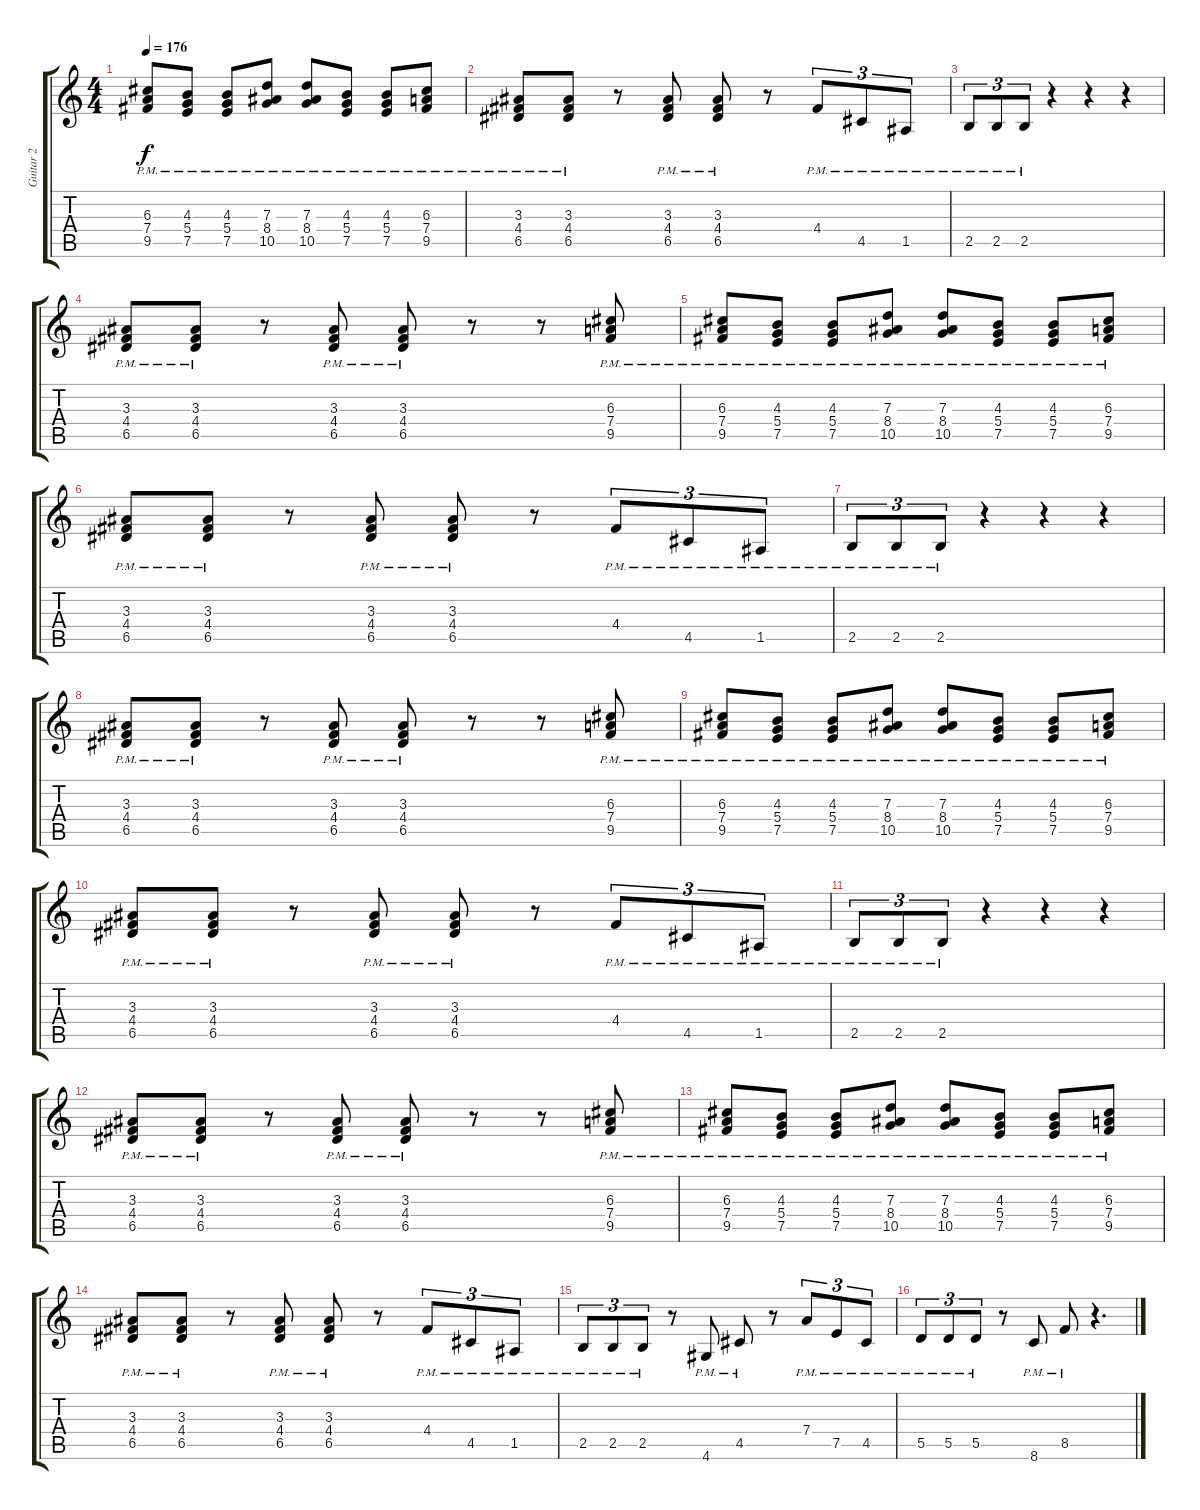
\track ("Guitar 2" "Guitar 2") {instrument distortionguitar}
\staff {score tabs}
\tuning (E4 B3 G3 D3 A2 E2) {hide}
\ts (4 4)
\tempo 176
\clef g2
\ks c
(6.3{pm} 7.4{pm} 9.5{pm}).8{dy f} (4.3{pm} 5.4{pm} 7.5{pm}).8 (4.3{pm} 5.4{pm} 7.5{pm}).8 (7.3{pm} 8.4{pm} 10.5{pm}).8 (7.3{pm} 8.4{pm} 10.5{pm}).8 (4.3{pm} 5.4{pm} 7.5{pm}).8 (4.3{pm} 5.4{pm} 7.5{pm}).8 (6.3{pm} 7.4{pm} 9.5{pm}).8 |
(3.3{pm} 4.4{pm} 6.5{pm}).8 (3.3{pm} 4.4{pm} 6.5{pm}).8 r.8 (3.3{pm} 4.4{pm} 6.5{pm}).8 (3.3{pm} 4.4{pm} 6.5{pm}).8 r.8 4.4{pm}.8{tu (3 2)} 4.5{pm}.8{tu (3 2)} 1.5{pm}.8{tu (3 2)} |
2.5{pm}.8{tu (3 2)} 2.5{pm}.8{tu (3 2)} 2.5{pm}.8{tu (3 2)} r.4 r.4 r.4 |
(3.3{pm} 4.4{pm} 6.5{pm}).8 (3.3{pm} 4.4{pm} 6.5{pm}).8 r.8 (3.3{pm} 4.4{pm} 6.5{pm}).8 (3.3{pm} 4.4{pm} 6.5{pm}).8 r.8 r.8 (6.3{pm} 7.4{pm} 9.5{pm}).8 |
(6.3{pm} 7.4{pm} 9.5{pm}).8 (4.3{pm} 5.4{pm} 7.5{pm}).8 (4.3{pm} 5.4{pm} 7.5{pm}).8 (7.3{pm} 8.4{pm} 10.5{pm}).8 (7.3{pm} 8.4{pm} 10.5{pm}).8 (4.3{pm} 5.4{pm} 7.5{pm}).8 (4.3{pm} 5.4{pm} 7.5{pm}).8 (6.3{pm} 7.4{pm} 9.5{pm}).8 |
(3.3{pm} 4.4{pm} 6.5{pm}).8 (3.3{pm} 4.4{pm} 6.5{pm}).8 r.8 (3.3{pm} 4.4{pm} 6.5{pm}).8 (3.3{pm} 4.4{pm} 6.5{pm}).8 r.8 4.4{pm}.8{tu (3 2)} 4.5{pm}.8{tu (3 2)} 1.5{pm}.8{tu (3 2)} |
2.5{pm}.8{tu (3 2)} 2.5{pm}.8{tu (3 2)} 2.5{pm}.8{tu (3 2)} r.4 r.4 r.4 |
(3.3{pm} 4.4{pm} 6.5{pm}).8 (3.3{pm} 4.4{pm} 6.5{pm}).8 r.8 (3.3{pm} 4.4{pm} 6.5{pm}).8 (3.3{pm} 4.4{pm} 6.5{pm}).8 r.8 r.8 (6.3{pm} 7.4{pm} 9.5{pm}).8 |
(6.3{pm} 7.4{pm} 9.5{pm}).8 (4.3{pm} 5.4{pm} 7.5{pm}).8 (4.3{pm} 5.4{pm} 7.5{pm}).8 (7.3{pm} 8.4{pm} 10.5{pm}).8 (7.3{pm} 8.4{pm} 10.5{pm}).8 (4.3{pm} 5.4{pm} 7.5{pm}).8 (4.3{pm} 5.4{pm} 7.5{pm}).8 (6.3{pm} 7.4{pm} 9.5{pm}).8 |
(3.3{pm} 4.4{pm} 6.5{pm}).8 (3.3{pm} 4.4{pm} 6.5{pm}).8 r.8 (3.3{pm} 4.4{pm} 6.5{pm}).8 (3.3{pm} 4.4{pm} 6.5{pm}).8 r.8 4.4{pm}.8{tu (3 2)} 4.5{pm}.8{tu (3 2)} 1.5{pm}.8{tu (3 2)} |
2.5{pm}.8{tu (3 2)} 2.5{pm}.8{tu (3 2)} 2.5{pm}.8{tu (3 2)} r.4 r.4 r.4 |
(3.3{pm} 4.4{pm} 6.5{pm}).8 (3.3{pm} 4.4{pm} 6.5{pm}).8 r.8 (3.3{pm} 4.4{pm} 6.5{pm}).8 (3.3{pm} 4.4{pm} 6.5{pm}).8 r.8 r.8 (6.3{pm} 7.4{pm} 9.5{pm}).8 |
(6.3{pm} 7.4{pm} 9.5{pm}).8 (4.3{pm} 5.4{pm} 7.5{pm}).8 (4.3{pm} 5.4{pm} 7.5{pm}).8 (7.3{pm} 8.4{pm} 10.5{pm}).8 (7.3{pm} 8.4{pm} 10.5{pm}).8 (4.3{pm} 5.4{pm} 7.5{pm}).8 (4.3{pm} 5.4{pm} 7.5{pm}).8 (6.3{pm} 7.4{pm} 9.5{pm}).8 |
(3.3{pm} 4.4{pm} 6.5{pm}).8 (3.3{pm} 4.4{pm} 6.5{pm}).8 r.8 (3.3{pm} 4.4{pm} 6.5{pm}).8 (3.3{pm} 4.4{pm} 6.5{pm}).8 r.8 4.4{pm}.8{tu (3 2)} 4.5{pm}.8{tu (3 2)} 1.5{pm}.8{tu (3 2)} |
2.5{pm}.8{tu (3 2)} 2.5{pm}.8{tu (3 2)} 2.5{pm}.8{tu (3 2)} r.8 4.6{pm}.8 4.5{pm}.8 r.8 7.4{pm}.8{tu (3 2)} 7.5{pm}.8{tu (3 2)} 4.5{pm}.8{tu (3 2)} |
5.5{pm}.8{tu (3 2)} 5.5{pm}.8{tu (3 2)} 5.5{pm}.8{tu (3 2)} r.8 8.6{pm}.8 8.5{pm}.8 r.4{d}
